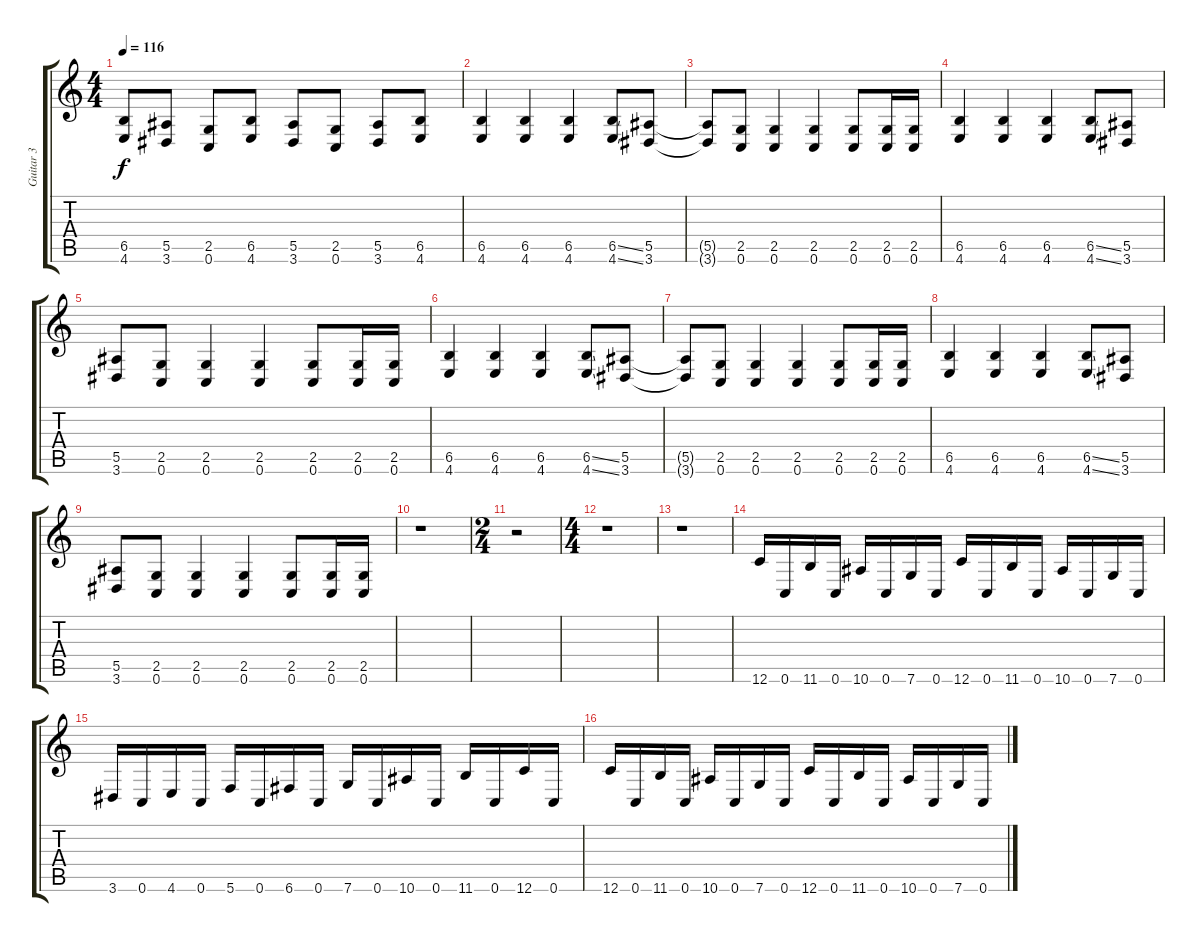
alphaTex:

\track ("Guitar 3" "Guitar 3") {instrument distortionguitar}
\staff {score tabs}
\tuning (C4 G3 Eb3 Bb2 F2 C2) {hide}
\ts (4 4)
\tempo 116
\clef g2
\ks c
(6.5 4.6).8{dy f} (5.5 3.6).8 (2.5 0.6).8 (6.5 4.6).8 (5.5 3.6).8 (2.5 0.6).8 (5.5 3.6).8 (6.5 4.6).8 |
(6.5 4.6).4 (6.5 4.6).4 (6.5 4.6).4 (6.5{ss} 4.6{ss}).8 (5.5 3.6).8 |
(5.5{t} 3.6{t}).8 (2.5 0.6).8 (2.5 0.6).4 (2.5 0.6).4 (2.5 0.6).8 (2.5 0.6).16 (2.5 0.6).16 |
(6.5 4.6).4 (6.5 4.6).4 (6.5 4.6).4 (6.5{ss} 4.6{ss}).8 (5.5 3.6).8 |
(5.5 3.6).8 (2.5 0.6).8 (2.5 0.6).4 (2.5 0.6).4 (2.5 0.6).8 (2.5 0.6).16 (2.5 0.6).16 |
(6.5 4.6).4 (6.5 4.6).4 (6.5 4.6).4 (6.5{ss} 4.6{ss}).8 (5.5 3.6).8 |
(5.5{t} 3.6{t}).8 (2.5 0.6).8 (2.5 0.6).4 (2.5 0.6).4 (2.5 0.6).8 (2.5 0.6).16 (2.5 0.6).16 |
(6.5 4.6).4 (6.5 4.6).4 (6.5 4.6).4 (6.5{ss} 4.6{ss}).8 (5.5 3.6).8 |
(5.5 3.6).8 (2.5 0.6).8 (2.5 0.6).4 (2.5 0.6).4 (2.5 0.6).8 (2.5 0.6).16 (2.5 0.6).16 |
r.1 |
\ts (2 4)
r.2 |
\ts (4 4)
r.1 |
r.1 |
12.6.16 0.6.16 11.6.16 0.6.16 10.6.16 0.6.16 7.6.16 0.6.16 12.6.16 0.6.16 11.6.16 0.6.16 10.6.16 0.6.16 7.6.16 0.6.16 |
3.6.16 0.6.16 4.6.16 0.6.16 5.6.16 0.6.16 6.6.16 0.6.16 7.6.16 0.6.16 10.6.16 0.6.16 11.6.16 0.6.16 12.6.16 0.6.16 |
12.6.16 0.6.16 11.6.16 0.6.16 10.6.16 0.6.16 7.6.16 0.6.16 12.6.16 0.6.16 11.6.16 0.6.16 10.6.16 0.6.16 7.6.16 0.6.16
